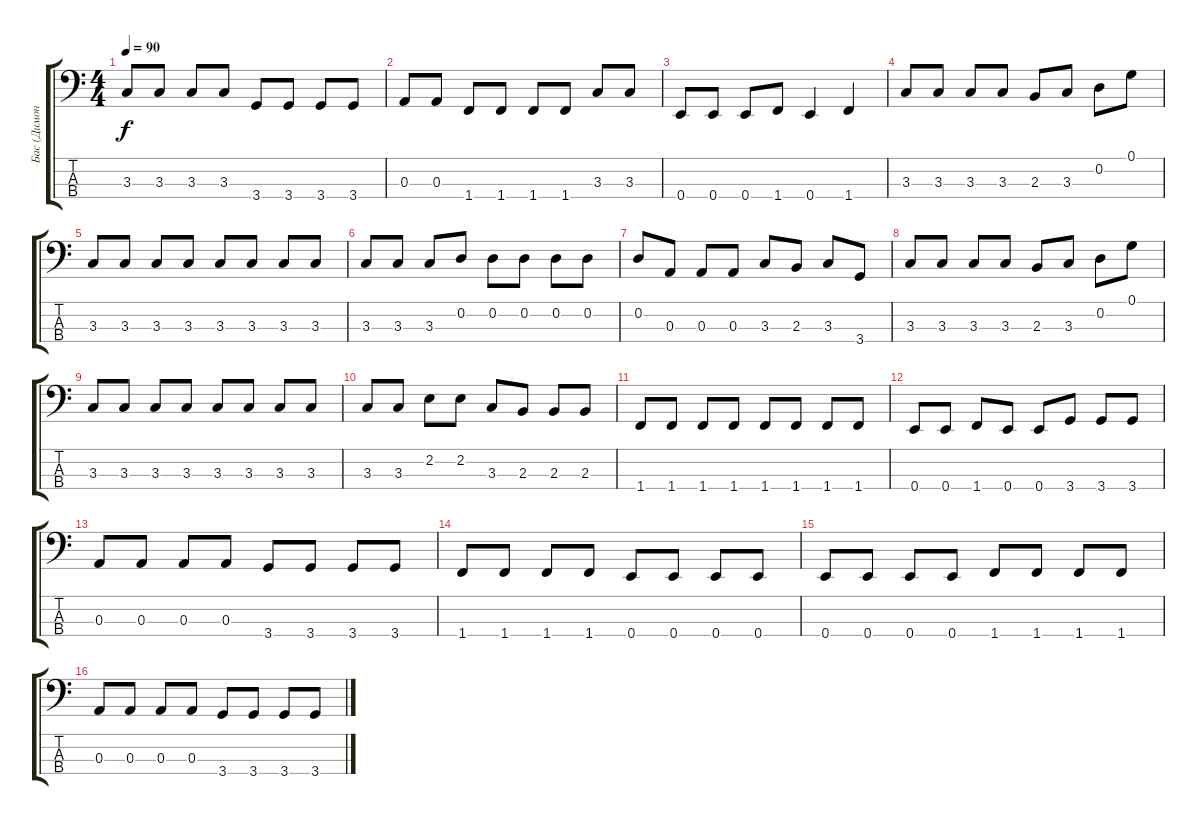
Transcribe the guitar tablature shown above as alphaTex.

\track ("Бас (Димон)" "Бас (Димон") {instrument electricbassfinger}
\staff {score tabs}
\tuning (G2 D2 A1 E1) {hide}
\ts (4 4)
\tempo 90
\clef f4
\ks c
3.3.8{dy f} 3.3.8 3.3.8 3.3.8 3.4.8 3.4.8 3.4.8 3.4.8 |
0.3.8 0.3.8 1.4.8 1.4.8 1.4.8 1.4.8 3.3.8 3.3.8 |
0.4.8 0.4.8 0.4.8 1.4.8 0.4.4 1.4.4 |
3.3.8 3.3.8 3.3.8 3.3.8 2.3.8 3.3.8 0.2.8 0.1.8 |
3.3.8 3.3.8 3.3.8 3.3.8 3.3.8 3.3.8 3.3.8 3.3.8 |
3.3.8 3.3.8 3.3.8 0.2.8 0.2.8 0.2.8 0.2.8 0.2.8 |
0.2.8 0.3.8 0.3.8 0.3.8 3.3.8 2.3.8 3.3.8 3.4.8 |
3.3.8 3.3.8 3.3.8 3.3.8 2.3.8 3.3.8 0.2.8 0.1.8 |
3.3.8 3.3.8 3.3.8 3.3.8 3.3.8 3.3.8 3.3.8 3.3.8 |
3.3.8 3.3.8 2.2.8 2.2.8 3.3.8 2.3.8 2.3.8 2.3.8 |
1.4.8 1.4.8 1.4.8 1.4.8 1.4.8 1.4.8 1.4.8 1.4.8 |
0.4.8 0.4.8 1.4.8 0.4.8 0.4.8 3.4.8 3.4.8 3.4.8 |
0.3.8 0.3.8 0.3.8 0.3.8 3.4.8 3.4.8 3.4.8 3.4.8 |
1.4.8 1.4.8 1.4.8 1.4.8 0.4.8 0.4.8 0.4.8 0.4.8 |
0.4.8 0.4.8 0.4.8 0.4.8 1.4.8 1.4.8 1.4.8 1.4.8 |
0.3.8 0.3.8 0.3.8 0.3.8 3.4.8 3.4.8 3.4.8 3.4.8
